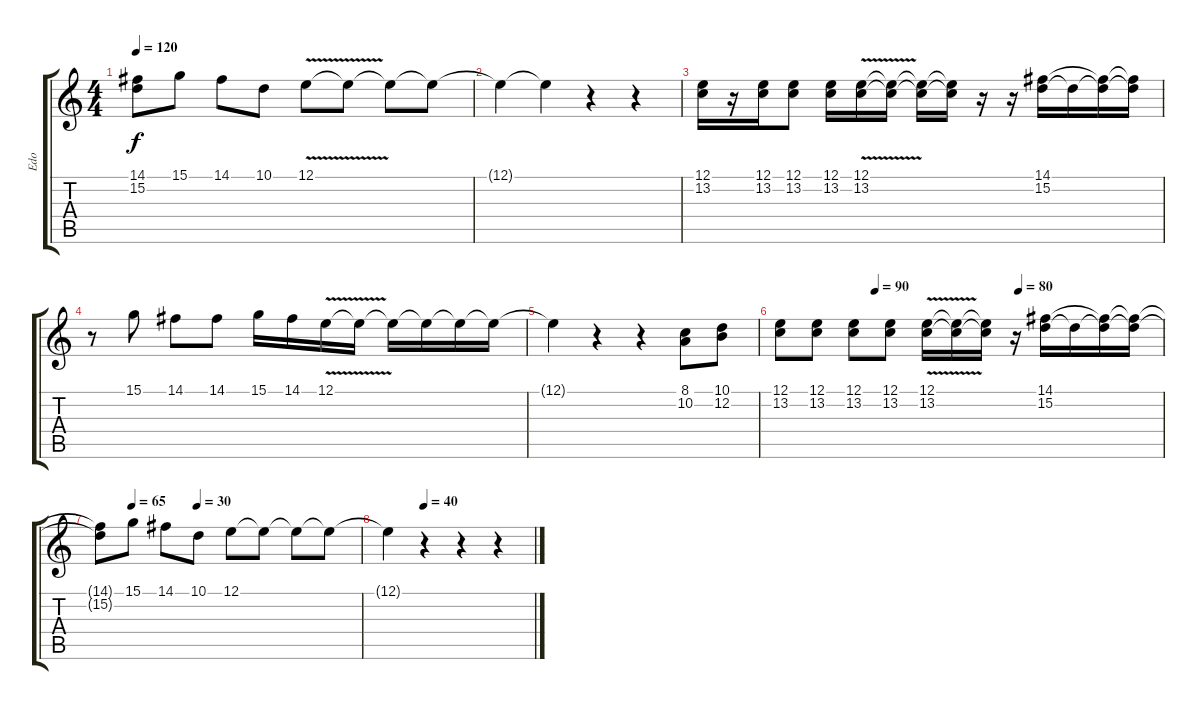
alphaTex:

\track ("Edo" "Edo") {instrument pad4choir}
\staff {score tabs}
\tuning (E4 B3 G3 D3 A2 E2) {hide}
\ts (4 4)
\tempo 120
\clef g2
\ks c
(14.1{t} 15.2{t}).8{dy f} 15.1.8 14.1.8 10.1.8 12.1{v}.8 12.1{t}.8 12.1{t}.8 12.1{t}.8 |
12.1{t}.4 12.1{t}.4 r.4 r.4 |
(12.1 13.2).16 r.16 (12.1 13.2).16 (12.1 13.2).8 (12.1 13.2).16 (12.1 13.2{v}).16 (12.1{t} 13.2{t}).16 (12.1{t} 13.2{t}).16 (12.1{t} 13.2{t}).16 r.16 r.16 (14.1 15.2).16 15.2{t}.16 (14.1{t} 15.2{t}).16 (14.1{t} 15.2{t}).16 |
r.8 15.1.8 14.1.8 14.1.8 15.1.16 14.1.16 12.1{v}.16 12.1{t}.16 12.1{t}.16 12.1{t}.16 12.1{t}.16 12.1{t}.16 |
12.1{t}.4 r.4 r.4 (8.1 10.2).8 (10.1 12.2).8 |
\tempo (90 0.25)
\tempo (80 0.625)
(12.1 13.2).8 (12.1 13.2).8 (12.1 13.2).8 (12.1 13.2).8 (12.1 13.2{v}).16 (12.1{t} 13.2{t}).16 (12.1{t} 13.2{t}).16 r.16 (14.1 15.2).16 15.2{t}.16 (14.1{t} 15.2{t}).16 (14.1{t} 15.2{t}).16 |
\tempo (65 0.125)
\tempo (30 0.375)
(14.1{t} 15.2{t}).8 15.1.8 14.1.8 10.1.8 12.1.8 12.1{t}.8 12.1{t}.8 12.1{t}.8 |
\tempo (40 0.25)
12.1{t}.4 r.4 r.4 r.4
